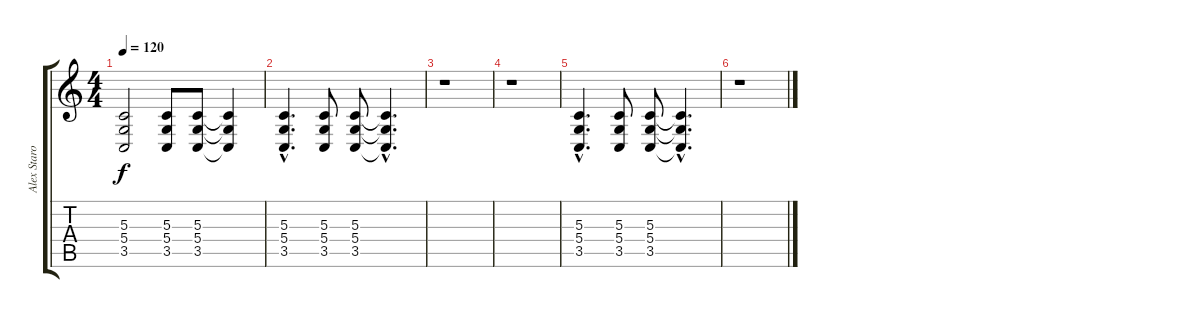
\track ("Alex Staropoli - Orchesta Hit" "Alex Staro") {instrument orchestrahit}
\staff {score tabs}
\tuning (E4 B3 G3 D3 A2 E2) {hide}
\ts (4 4)
\tempo 120
\clef g2
\ks c
(5.3 5.4 3.5).2{dy f} (5.3 5.4 3.5).8 (5.3 5.4 3.5).8 (5.3{t} 5.4{t} 3.5{t}).4 |
(5.3{hac} 5.4{hac} 3.5{hac}).4{d} (5.3 5.4 3.5).8 (5.3 5.4 3.5).8 (5.3{hac t} 5.4{hac t} 3.5{hac t}).4{d} |
r.1 |
r.1 |
(5.3{hac} 5.4{hac} 3.5{hac}).4{d} (5.3 5.4 3.5).8 (5.3 5.4 3.5).8 (5.3{hac t} 5.4{hac t} 3.5{hac t}).4{d} |
r.1
